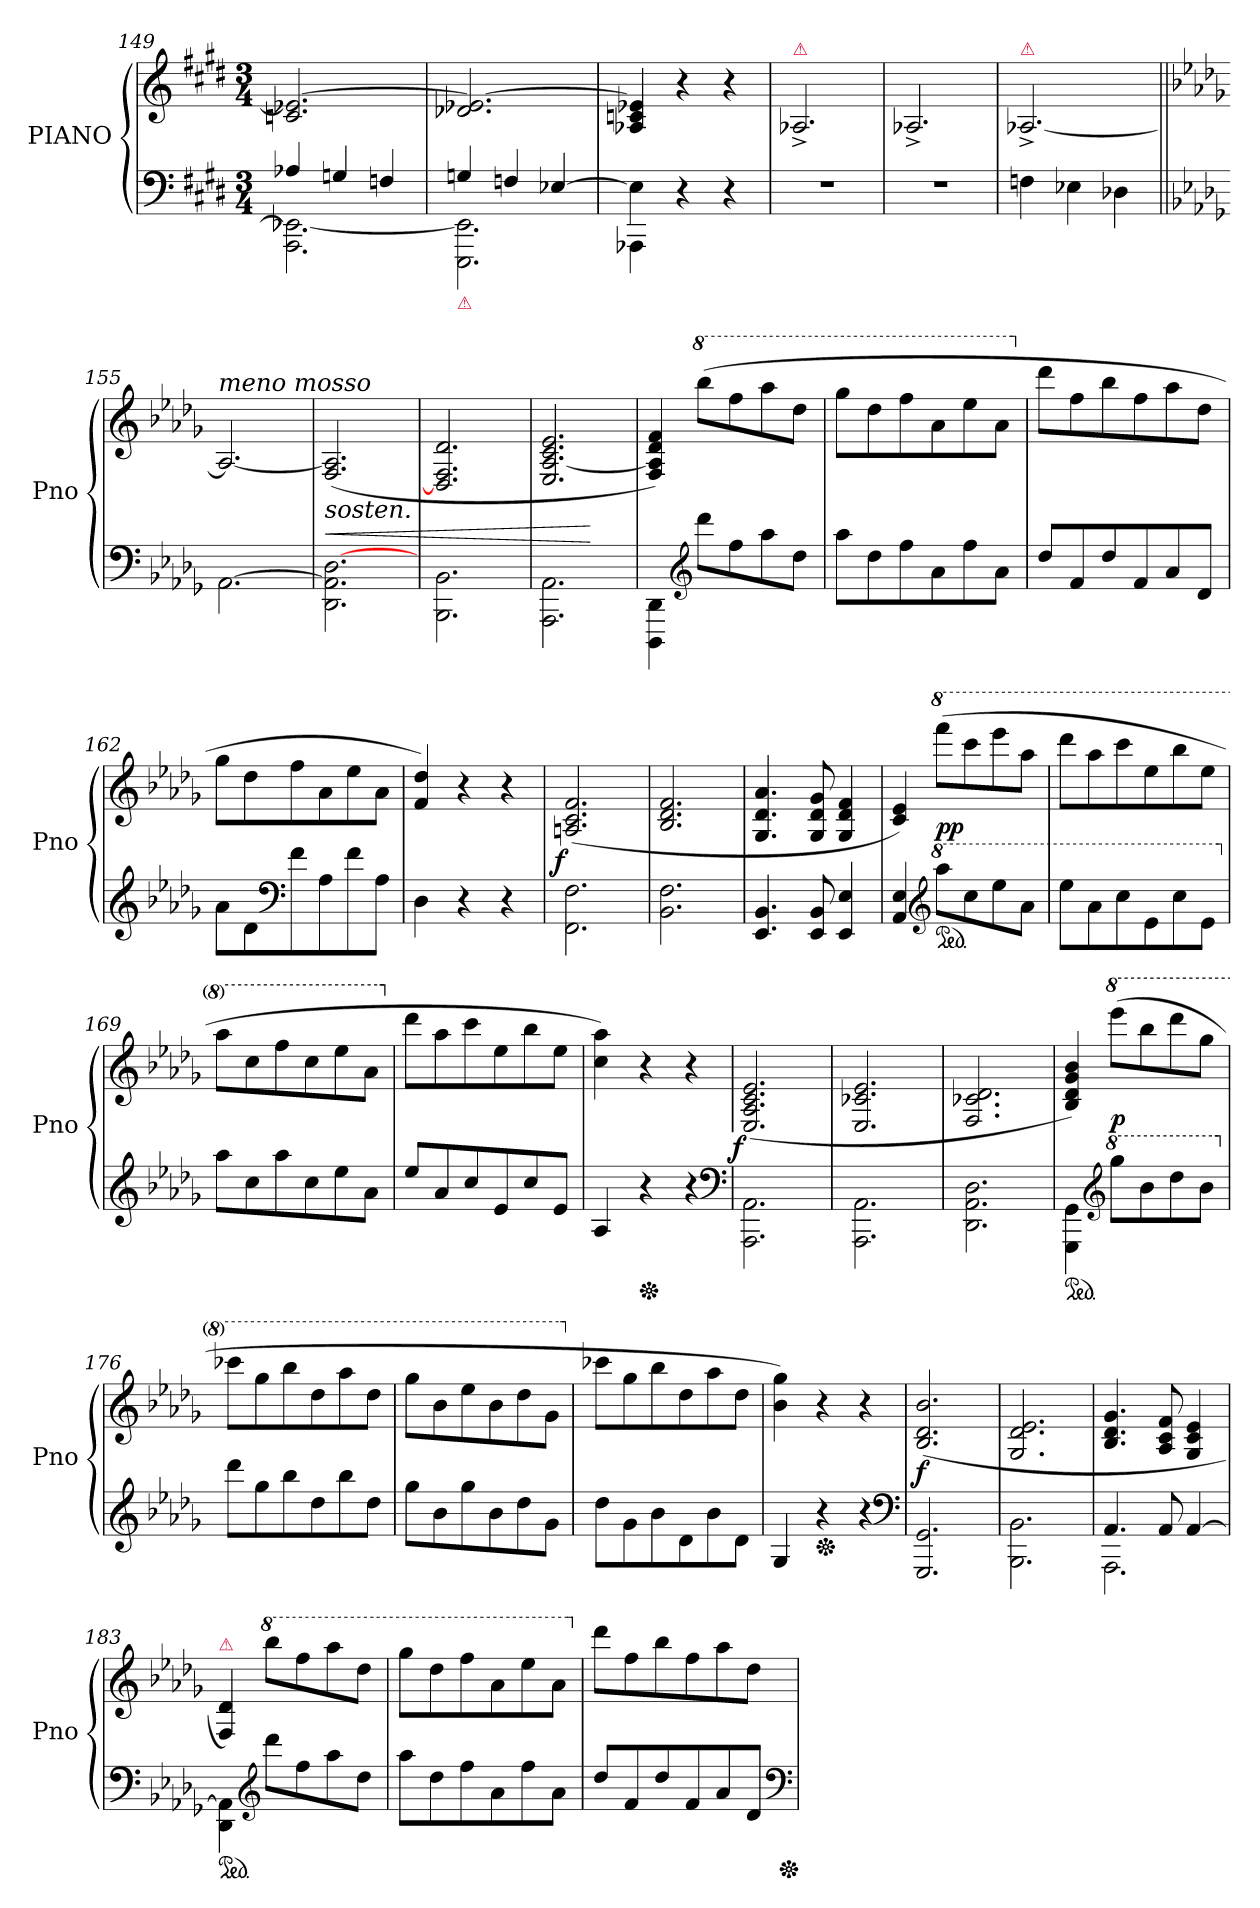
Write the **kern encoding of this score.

**kern	**kern	**dynam
*part1	*part1	*part1
*staff2	*staff1	*staff1/2
*I"PIANO	*	*
*I'Pno	*	*
*clefF4	*clefG2	*
*k[f#c#g#d#]	*k[f#c#g#d#]	*
*c#:	*c#:	*
*M3/4	*M3/4	*
=149	=149	=149
*^	*	*
4A-X	2.AAA 2.EE-X_	2.cn 2.e-X_>	.
4Gn	.	.	.
4Fn	.	.	.
=150	=150	=150	=150
!LO:TX:b:color=crimson:t=⚠	!	!	!
4Gn	2.EEE 2.EE-]	2.d-X 2.e-X_	.
4Fn	.	.	.
[4E-X	.	.	.
=151	=151	=151	=151
4E-\]	4AAA-X	4A-X 4cn 4e-X]	.
4r	4ryy	4r	.
4r	4ryy	4r	.
=152	=152	=152	=152
!	!	!LO:TX:a:i:color=crimson:t=⚠	!
*v	*v	*	*
2.r	2.A-X^>/	.
=153	=153	=153
2.r	2.A-X^>/	.
=154	=154	=154
!	!LO:TX:a:color=crimson:t=⚠	!
4Fn	[>2.A-X^>/	.
4E-X	.	.
4D-X	.	.
=155||	=155||	=155||
*k[b-e-a-d-g-]	*k[b-e-a-d-g-]	*
!	!LO:TX:a:i:t=meno mosso	!
[2.AA-\	2.A-/_	.
=156	=156	=156
!	!LO:TX:b:i:t=sosten.	!
2.DD-\ 2.AA-]\ [<2.D-\	(>2.F/ 2.A-]/	<
=157	=157	=157
2.BBB-\ 2.BB-\	2.D-]/ 2.F/ 2.d-/	.
=158	=158	=158
2.AAA-\ 2.AA-\	2.E-/ [2.A-/ 2.c/ 2.e-/	.
.	.	[
=159	=159	=159
4DDD-\ 4DD-\	4F/ 4A-]/ 4d-/ 4f/)	.
*clefG2	*	*
*	*8va	*
8ddd-L	(>8bbb-L	.
8ff	8fff	.
8aa-	8aaa-	.
8dd-J	8ddd-J	.
=160	=160	=160
8aa-L	8ggg-L	.
8dd-	8ddd-	.
8ff	8fff	.
8a-	8aa-	.
8ff	8eee-	.
8a-J	8aa-J	.
=161	=161	=161
*	*X8va	*
8dd-L	8ddd-L	.
8f	8ff	.
8dd-	8bb-	.
8f	8ff	.
8a-	8aa-	.
8d-J	8dd-J	.
=162	=162	=162
8a-L	8gg-L	.
8d-	8dd-	.
*clefF4	*	*
8f	8ff	.
8A-	8a-	.
8f	8ee-	.
8A-J	8a-J	.
=163	=163	=163
4D-	4f 4dd-)	.
4r	4r	.
4r	4r	.
=164	=164	=164
!	!	!LO:DY:rj
2.FF\ 2.F\	(>2.An/ 2.c/ 2.f/	f
=165	=165	=165
2.BB-\ 2.F\	2.B-/ 2.d-/ 2.f/	.
=166	=166	=166
4.EE- 4.BB-	4.G- 4.d- 4.a-	.
8EE- 8BB-	8G- 8d- 8g-	.
4EE- 4E-	4G- 4d- 4f	.
=167	=167	=167
4AA- 4E-	4c 4e-)	.
*clefG2	*	*
*8va	*	*
*	*8va	*
*ped	*	*
8aaa-L	(>8ffffL	pp
8ccc	8cccc	.
8eee-	8eeee-	.
8aa-J	8aaa-J	.
=168	=168	=168
8eee-L	8dddd-L	.
8aa-\	8aaa-	.
8ccc	8cccc	.
8ee-	8eee-	.
8ccc	8bbb-	.
8ee-J	8eee-J	.
=169	=169	=169
*X8va	*	*
8aa-L	8aaa-L	.
8cc	8ccc	.
8aa-	8fff	.
8cc	8ccc	.
8ee-	8eee-	.
8a-J	8aa-J	.
=170	=170	=170
*	*X8va	*
8ee-L	8ddd-L	.
8a-	8aa-	.
8cc	8ccc	.
8e-	8ee-	.
8cc	8bb-	.
8e-J	8ee-J	.
=171	=171	=171
4A-	4cc 4aa-)	.
*Xped	*	*
4r	4r	.
4r	4r	.
*clefF4	*	*
=172	=172	=172
!	!	!LO:DY:rj
2.AAA-\ 2.AA-\	(>2.E-/ 2.A-/ 2.c/ 2.e-/	f
=173	=173	=173
2.AAA-\ 2.AA-\	2.E-/ 2.c-X/ 2.e-/	.
=174	=174	=174
2.DD-\ 2.AA-\ 2.D-\	2.F/ 2.c-X/ 2.d-/	.
=175	=175	=175
*ped	*	*
4GGG-\ 4GG-\	4B-/ 4d-/ 4g-/ 4b-/)	.
*clefG2	*	*
*8va	*	*
*	*8va	*
8ggg-L	(>8eeee-L	p
8bb-	8bbb-	.
8ddd-	8dddd-	.
8bb-J	8ggg-J	.
=176	=176	=176
*X8va	*	*
8ddd-L	8cccc-XL	.
8gg-	8ggg-	.
8bb-	8bbb-	.
8dd-	8ddd-	.
8bb-	8aaa-	.
8dd-J	8ddd-J	.
=177	=177	=177
8gg-L	8ggg-L	.
8b-	8bb-	.
8gg-	8eee-	.
8b-	8bb-	.
8dd-	8ddd-	.
8g-J	8gg-J	.
=178	=178	=178
*	*X8va	*
8dd-L	8ccc-XL	.
8g-\	8gg-	.
8b-	8bb-	.
8d-	8dd-	.
8b-	8aa-	.
8d-J	8dd-J	.
=179	=179	=179
4G-	4b- 4gg-)	.
*Xped	*	*
4r	4r	.
4r	4r	.
*clefF4	*	*
=180	=180	=180
2.GGG- 2.GG-	(>2.B- 2.d- 2.b-	f
=181	=181	=181
2.BBB-\ 2.BB-\	2.G-/ 2.d-/ 2.e-/	.
=182	=182	=182
*^	*	*
4.AA-	2.AAA-	4.B- 4.d- 4.g-	.
8AA-	.	8A- 8c 8f	.
[4AA-	.	4G- 4c 4e-	.
*v	*v	*	*
=183	=183	=183
!	!LO:TX:a:color=crimson:t=⚠	!
*ped	*	*
4DD-\ 4AA-]\	4F/ 4d-/)	.
*clefG2	*	*
*	*8va	*
8ddd-L	8bbb-L	.
8ff	8fff	.
8aa-	8aaa-	.
8dd-J	8ddd-J	.
=184	=184	=184
8aa-L	8ggg-L	.
8dd-	8ddd-	.
8ff	8fff	.
8a-	8aa-	.
8ff	8eee-	.
8a-J	8aa-J	.
=185	=185	=185
*	*X8va	*
8dd-L	8ddd-L	.
8f	8ff	.
8dd-	8bb-	.
8f	8ff	.
8a-	8aa-	.
8d-J	8dd-J	.
*clefF4	*	*
*Xped	*	*
=	=	=
*-	*-	*-
